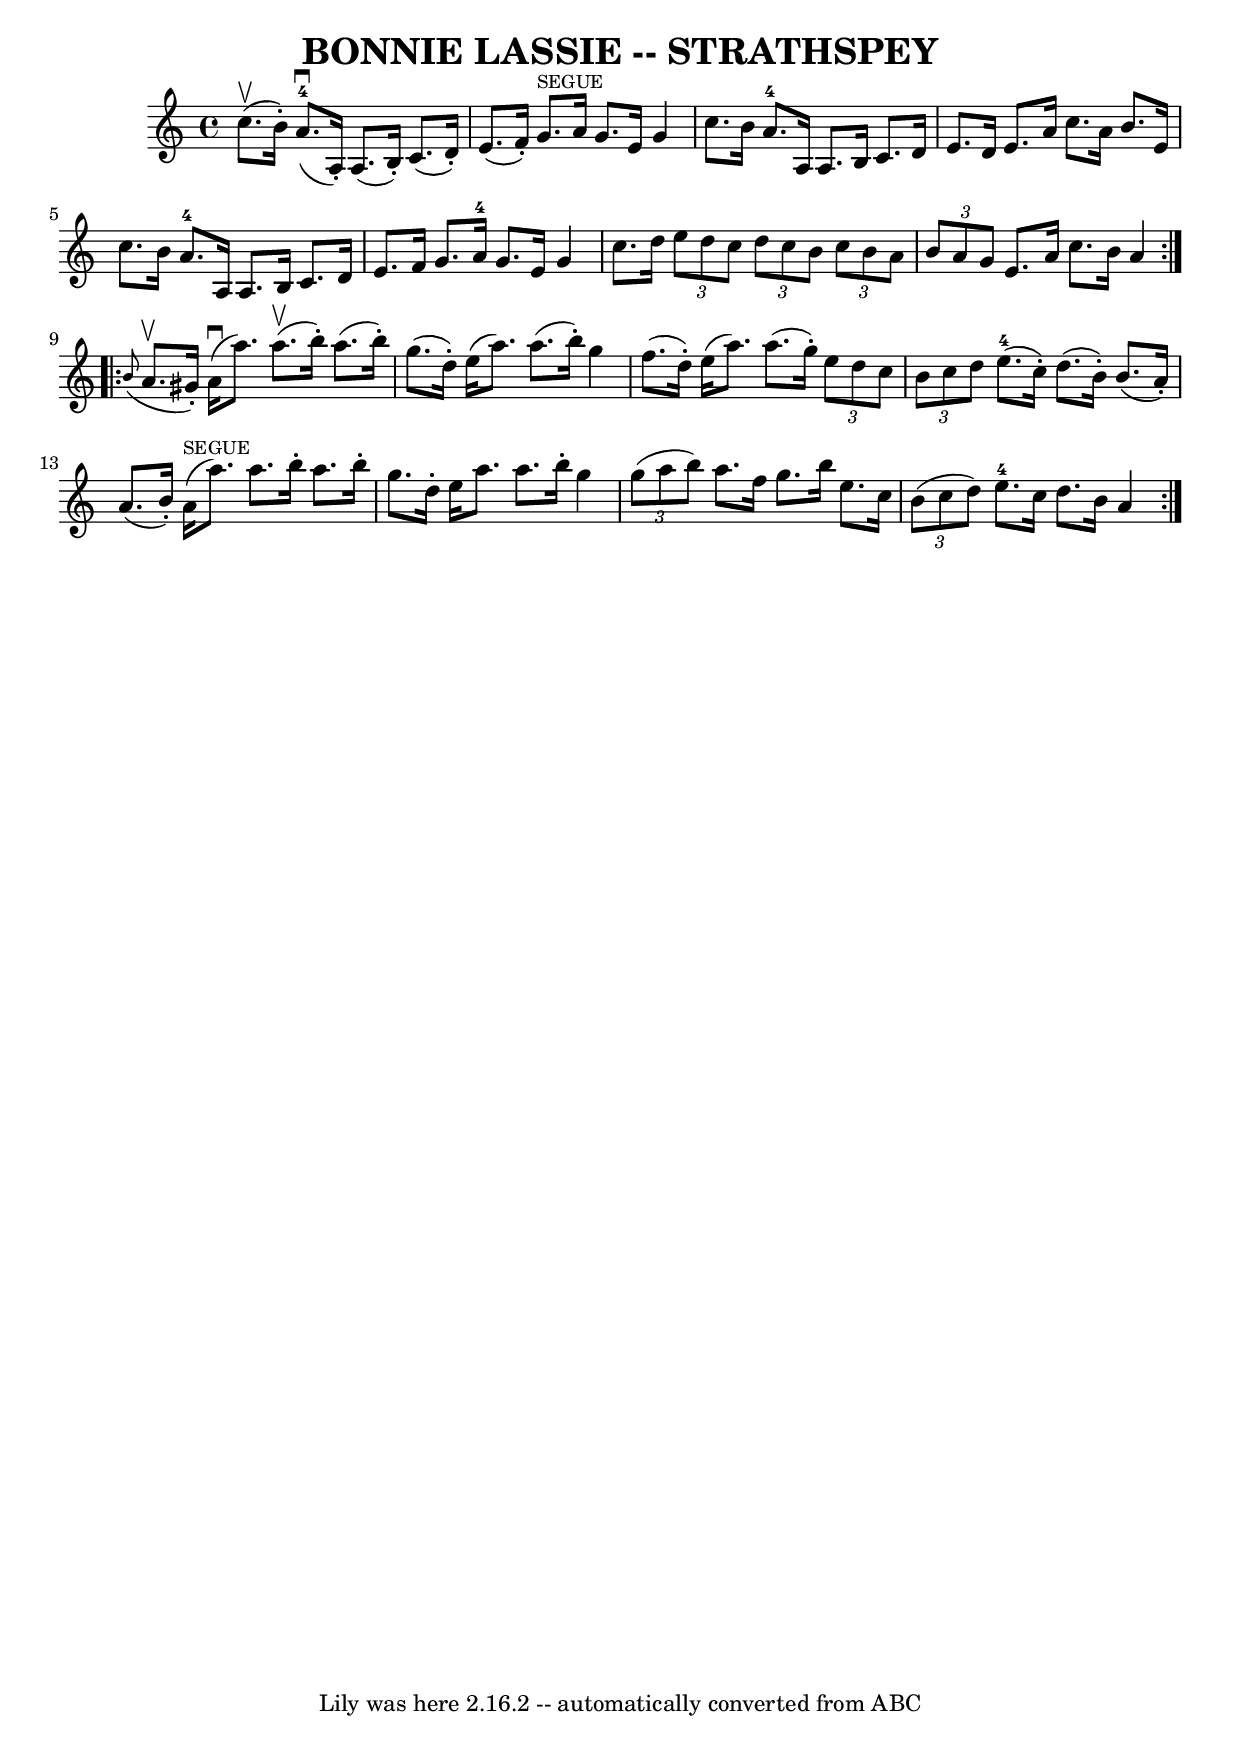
\version "2.7.40"
\include "Mammoth.ily"
\header {
	%% book = "Ryan's Mammoth Collection of Fiddle Tunes"
	crossRefNumber = "1"
	footnotes = ""
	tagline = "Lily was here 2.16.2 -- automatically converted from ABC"
	title = "BONNIE LASSIE -- STRATHSPEY"
}
voicedefault =  {
\set Score.defaultBarType = "empty"

\repeat volta 2 {
 \override Staff.TimeSignature #'style = #'C
 \time 4/4 \key a \minor c''8. (^\upbow b'16 -.)       |
       
a'8.-4(^\downbow a16 -.) a8. (b16 -.) c'8. (d'16 -.)   
e'8. (f'16 -.)   |
 g'8.^\segue a'16 g'8. e'16 g'4  
 c''8. b'16        |
 a'8.-4 a16 a8. b16 c'8.    
d'16 e'8. d'16    |
 e'8. a'16 c''8. a'16 b'8.    
e'16 c''8. b'16    |
     |
 a'8.-4 a16 a8.    
b16 c'8. d'16 e'8. f'16    |
 g'8. a'16-4 g'8.    
e'16 g'4 c''8. d''16        |
   \times 2/3 { e''8 d''8    
c''8  }   \times 2/3 { d''8 c''8 b'8  }   \times 2/3 { c''8 b'8    
a'8  }   \times 2/3 { b'8 a'8 g'8  }   |
 e'8. a'16 c''8. 
 b'16 a'4    }     \repeat volta 2 {   \grace { b'8 (} a'8.^\upbow  
 gis'16 -.)       |
 a'16 (^\downbow a''8.) a''8. (^\upbow 
 b''16 -.) a''8. (b''16 -.) g''8. (d''16 -.)   |
   
e''16 (a''8.) a''8. (b''16 -.) g''4 f''8. (d''16 -.)     
  |
 e''16 (a''8.) a''8. (g''16 -.)   \times 2/3 { e''8  
 d''8 c''8  }   \times 2/3 { b'8 c''8 d''8  }   |
 e''8. 
-4(c''16 -.) d''8. (b'16 -.) b'8. (a'16 -.) a'8. (
b'16 -.)   |
     |
 a'16^\segue(a''8.) a''8.    
b''16 -. a''8. b''16 -. g''8. d''16 -.   |
 e''16 a''8.    
a''8. b''16 -. g''4    \times 2/3 { g''8 (a''8 b''8) }       
|
 a''8. f''16 g''8. b''16 e''8. c''16    \times 2/3 {   
b'8 (c''8 d''8) }   |
 e''8.-4 c''16 d''8. b'16   
 a'4    }   
}

\score{
    <<

	\context Staff="default"
	{
	    \voicedefault 
	}

    >>
	\layout {
	}
	\midi {}
}
